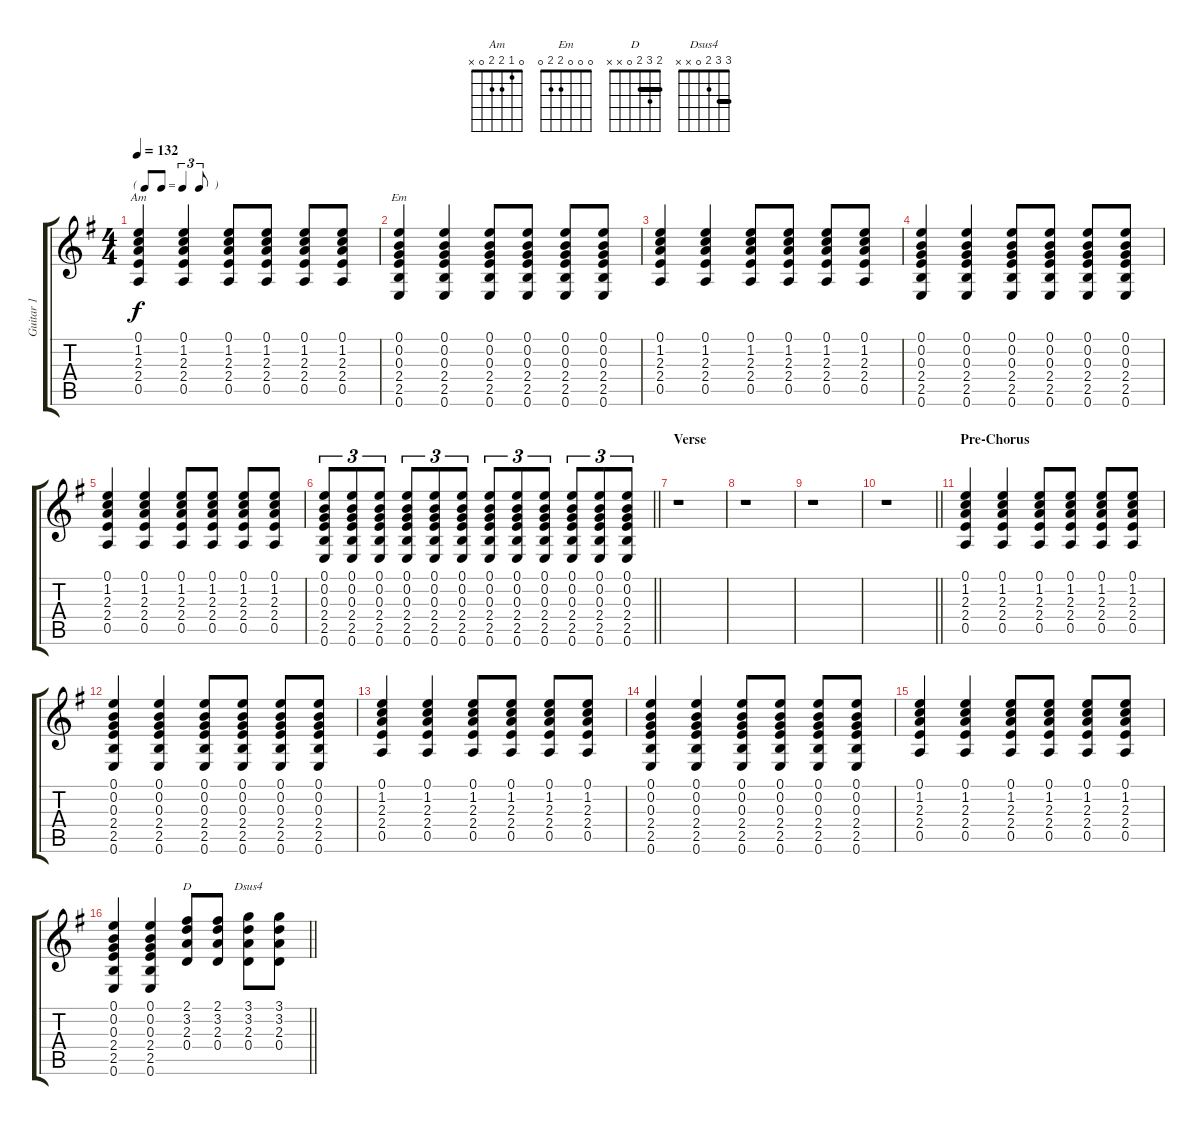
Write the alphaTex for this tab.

\track ("Guitar 1" "Guitar 1") {instrument electricguitarclean}
\staff {score tabs}
\tuning (E4 B3 G3 D3 A2 E2) {hide}
\chord ("Am" 0 1 2 2 0 x)
\chord ("Em" 0 0 0 2 2 0)
\chord ("D" 2 3 2 0 x x) {barre 2}
\chord ("Dsus4" 3 3 2 0 x x) {barre 3}
\ts (4 4)
\tf triplet8th
\tempo 132
\clef g2
\ks eminor
(0.1 1.2 2.3 2.4 0.5).4{ch "Am" dy f} (0.1 1.2 2.3 2.4 0.5).4 (0.1 1.2 2.3 2.4 0.5).8 (0.1 1.2 2.3 2.4 0.5).8 (0.1 1.2 2.3 2.4 0.5).8 (0.1 1.2 2.3 2.4 0.5).8 |
(0.1 0.2 0.3 2.4 2.5 0.6).4{ch "Em"} (0.1 0.2 0.3 2.4 2.5 0.6).4 (0.1 0.2 0.3 2.4 2.5 0.6).8 (0.1 0.2 0.3 2.4 2.5 0.6).8 (0.1 0.2 0.3 2.4 2.5 0.6).8 (0.1 0.2 0.3 2.4 2.5 0.6).8 |
(0.1 1.2 2.3 2.4 0.5).4 (0.1 1.2 2.3 2.4 0.5).4 (0.1 1.2 2.3 2.4 0.5).8 (0.1 1.2 2.3 2.4 0.5).8 (0.1 1.2 2.3 2.4 0.5).8 (0.1 1.2 2.3 2.4 0.5).8 |
(0.1 0.2 0.3 2.4 2.5 0.6).4 (0.1 0.2 0.3 2.4 2.5 0.6).4 (0.1 0.2 0.3 2.4 2.5 0.6).8 (0.1 0.2 0.3 2.4 2.5 0.6).8 (0.1 0.2 0.3 2.4 2.5 0.6).8 (0.1 0.2 0.3 2.4 2.5 0.6).8 |
(0.1 1.2 2.3 2.4 0.5).4 (0.1 1.2 2.3 2.4 0.5).4 (0.1 1.2 2.3 2.4 0.5).8 (0.1 1.2 2.3 2.4 0.5).8 (0.1 1.2 2.3 2.4 0.5).8 (0.1 1.2 2.3 2.4 0.5).8 |
\barLineRight lightlight
(0.1 0.2 0.3 2.4 2.5 0.6).8{tu (3 2)} (0.1 0.2 0.3 2.4 2.5 0.6).8{tu (3 2)} (0.1 0.2 0.3 2.4 2.5 0.6).8{tu (3 2)} (0.1 0.2 0.3 2.4 2.5 0.6).8{tu (3 2)} (0.1 0.2 0.3 2.4 2.5 0.6).8{tu (3 2)} (0.1 0.2 0.3 2.4 2.5 0.6).8{tu (3 2)} (0.1 0.2 0.3 2.4 2.5 0.6).8{tu (3 2)} (0.1 0.2 0.3 2.4 2.5 0.6).8{tu (3 2)} (0.1 0.2 0.3 2.4 2.5 0.6).8{tu (3 2)} (0.1 0.2 0.3 2.4 2.5 0.6).8{tu (3 2)} (0.1 0.2 0.3 2.4 2.5 0.6).8{tu (3 2)} (0.1 0.2 0.3 2.4 2.5 0.6).8{tu (3 2)} |
\section ("" "Verse")
r.1 |
r.1 |
r.1 |
\barLineRight lightlight
r.1 |
\section ("" "Pre-Chorus")
(0.1 1.2 2.3 2.4 0.5).4 (0.1 1.2 2.3 2.4 0.5).4 (0.1 1.2 2.3 2.4 0.5).8 (0.1 1.2 2.3 2.4 0.5).8 (0.1 1.2 2.3 2.4 0.5).8 (0.1 1.2 2.3 2.4 0.5).8 |
(0.1 0.2 0.3 2.4 2.5 0.6).4 (0.1 0.2 0.3 2.4 2.5 0.6).4 (0.1 0.2 0.3 2.4 2.5 0.6).8 (0.1 0.2 0.3 2.4 2.5 0.6).8 (0.1 0.2 0.3 2.4 2.5 0.6).8 (0.1 0.2 0.3 2.4 2.5 0.6).8 |
(0.1 1.2 2.3 2.4 0.5).4 (0.1 1.2 2.3 2.4 0.5).4 (0.1 1.2 2.3 2.4 0.5).8 (0.1 1.2 2.3 2.4 0.5).8 (0.1 1.2 2.3 2.4 0.5).8 (0.1 1.2 2.3 2.4 0.5).8 |
(0.1 0.2 0.3 2.4 2.5 0.6).4 (0.1 0.2 0.3 2.4 2.5 0.6).4 (0.1 0.2 0.3 2.4 2.5 0.6).8 (0.1 0.2 0.3 2.4 2.5 0.6).8 (0.1 0.2 0.3 2.4 2.5 0.6).8 (0.1 0.2 0.3 2.4 2.5 0.6).8 |
(0.1 1.2 2.3 2.4 0.5).4 (0.1 1.2 2.3 2.4 0.5).4 (0.1 1.2 2.3 2.4 0.5).8 (0.1 1.2 2.3 2.4 0.5).8 (0.1 1.2 2.3 2.4 0.5).8 (0.1 1.2 2.3 2.4 0.5).8 |
\barLineRight lightlight
(0.1 0.2 0.3 2.4 2.5 0.6).4 (0.1 0.2 0.3 2.4 2.5 0.6).4 (2.1 3.2 2.3 0.4).8{ch "D"} (2.1 3.2 2.3 0.4).8 (3.1 3.2 2.3 0.4).8{ch "Dsus4"} (3.1 3.2 2.3 0.4).8
